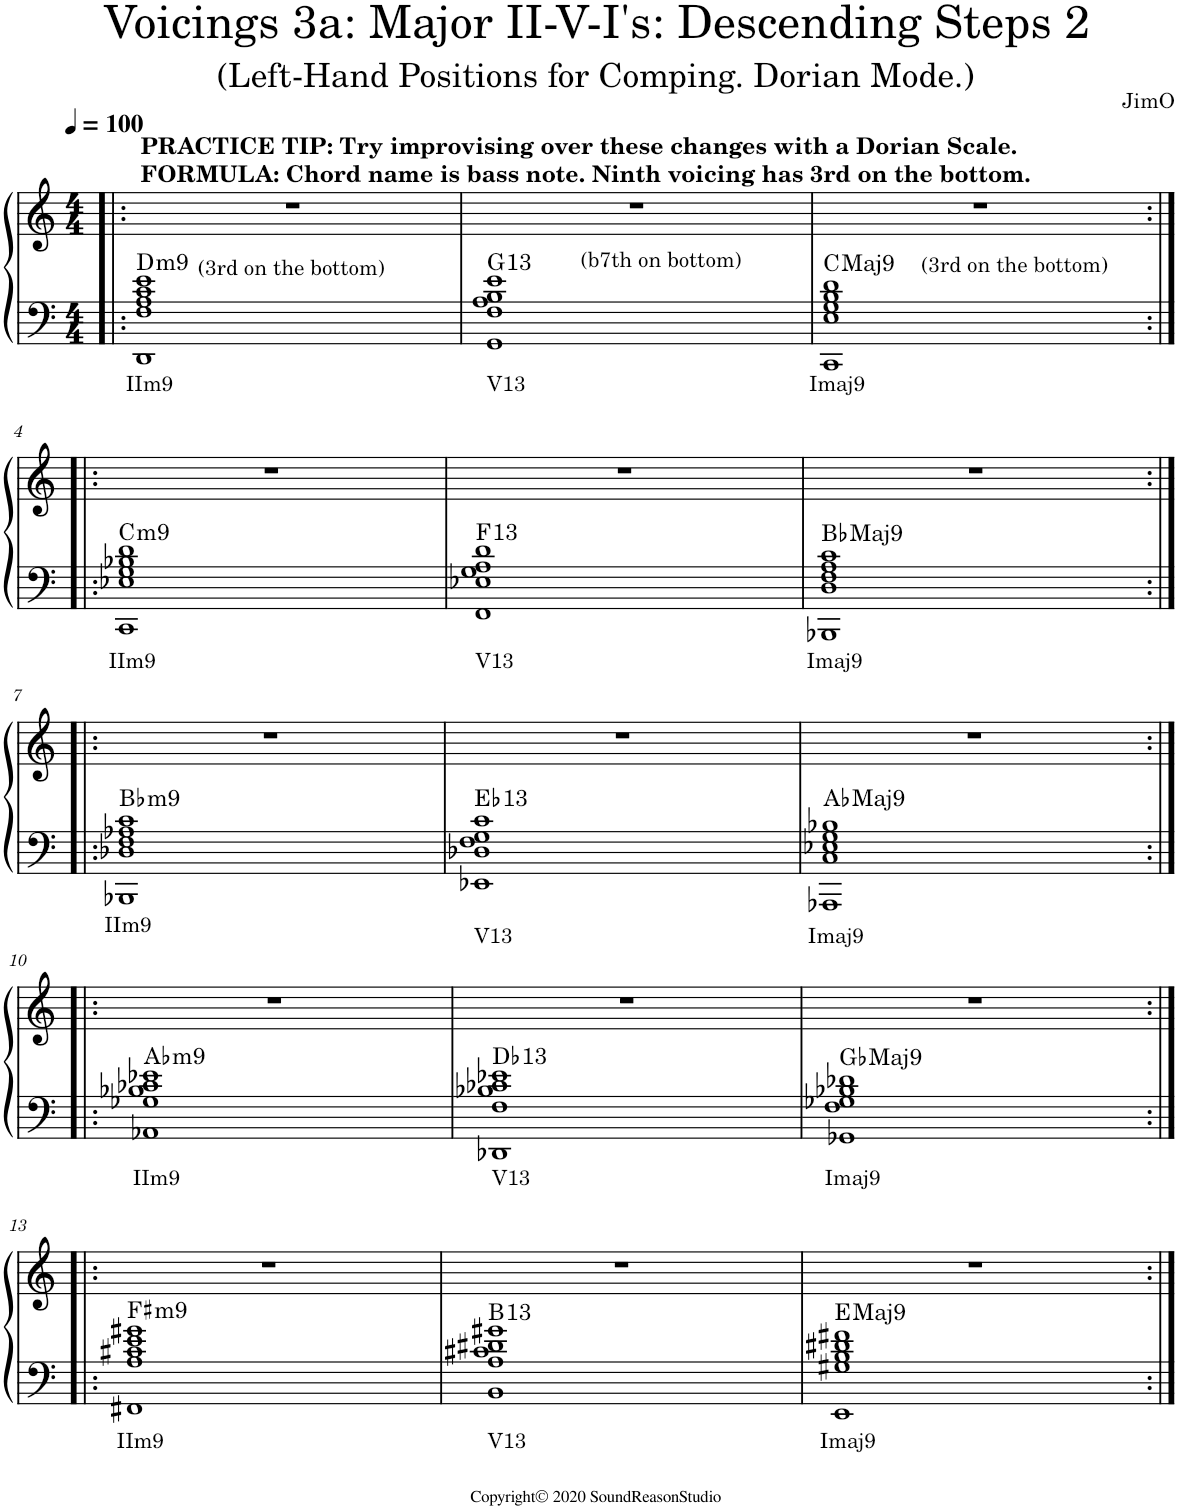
**kern	**text	**kern	**harte
*part1	*part1	*part1	*part1
*staff2	*staff2	*staff1	*
*I"Piano	*	*	*
*I'Pno.	*	*	*
*clefF4	*	*clefG2	*
*k[]	*	*k[]	*
*M4/4	*	*M4/4	*
*MM100	*	*MM100	*
=1!|:	=1!|:	=1!|:	=1!|:
!	!	!LO:TX:a:B:t=PRACTICE TIP&colon; Try improvising over these changes with a Dorian Scale.	!
!	!	!LO:TX:a:t=FORMULA&colon; Chord name is bass note. Ninth voicing has 3rd on the bottom.	!
!LO:TX:a:t=(3rd on the bottom)	!	!	!
!	!LO:LY:b	!	!LO:H:kt=m9
1DD 1F 1A 1c 1e	IIm9	1r	D:min9
=2	=2	=2	=2
!LO:TX:a:t=(b7th on bottom)	!	!	!
!	!LO:LY:b	!	!LO:H:kt=13
1GG 1F 1A 1B 1e	V13	1r	G:9(11,13)
=3	=3	=3	=3
!LO:TX:a:t=(3rd on the bottom)	!	!	!
!	!LO:LY:b	!	!LO:H:kt=Maj9
1CC 1E 1G 1B 1d	Imaj9	1r	C:maj9
!!LO:LB:g=z
=4:|!|:	=4:|!|:	=4:|!|:	=4:|!|:
!	!LO:LY:b	!	!LO:H:kt=m9
1CC 1E-X 1G 1B-X 1d	IIm9	1r	C:min9
=5	=5	=5	=5
!	!LO:LY:b	!	!LO:H:kt=13
1FF 1E-X 1G 1A 1d	V13	1r	F:9(11,13)
=6	=6	=6	=6
!	!LO:LY:b	!	!LO:H:kt=Maj9
1BBB-X 1D 1F 1A 1c	Imaj9	1r	Bb:maj9
!!LO:LB:g=z
=7:|!|:	=7:|!|:	=7:|!|:	=7:|!|:
!	!LO:LY:b	!	!LO:H:kt=m9
1BBB-X 1D-X 1F 1A-X 1c	IIm9	1r	Bb:min9
=8	=8	=8	=8
!	!LO:LY:b	!	!LO:H:kt=13
1EE-X 1D-X 1F 1G 1c	V13	1r	Eb:9(11,13)
=9	=9	=9	=9
!	!LO:LY:b	!	!LO:H:kt=Maj9
1AAA-X 1C 1E-X 1G 1B-X	Imaj9	1r	Ab:maj9
!!LO:LB:g=z
=10:|!|:	=10:|!|:	=10:|!|:	=10:|!|:
!	!LO:LY:b	!	!LO:H:kt=m9
1AA-X 1G-X 1B-X 1c-X 1e-X	IIm9	1r	Ab:min9
=11	=11	=11	=11
!	!LO:LY:b	!	!LO:H:kt=13
1DD-X 1F 1B-X 1c-X 1e-X	V13	1r	Db:9(11,13)
=12	=12	=12	=12
!	!LO:LY:b	!	!LO:H:kt=Maj9
1GG-X 1F 1G-X 1B-X 1d-X	Imaj9	1r	Gb:maj9
!!LO:LB:g=z
=13:|!|:	=13:|!|:	=13:|!|:	=13:|!|:
!	!LO:LY:b	!	!LO:H:kt=m9
1FF#X 1A 1c#X 1e 1g#X	IIm9	1r	F#:min9
=14	=14	=14	=14
!	!LO:LY:b	!	!LO:H:kt=13
1BB 1A 1c#X 1d#X 1g#X	V13	1r	B:9(11,13)
=15	=15	=15	=15
!	!LO:LY:b	!	!LO:H:kt=Maj9
1EE 1G#X 1B 1d#X 1f#X	Imaj9	1r	E:maj9
=:|!	=:|!	=:|!	=:|!
*-	*-	*-	*-
